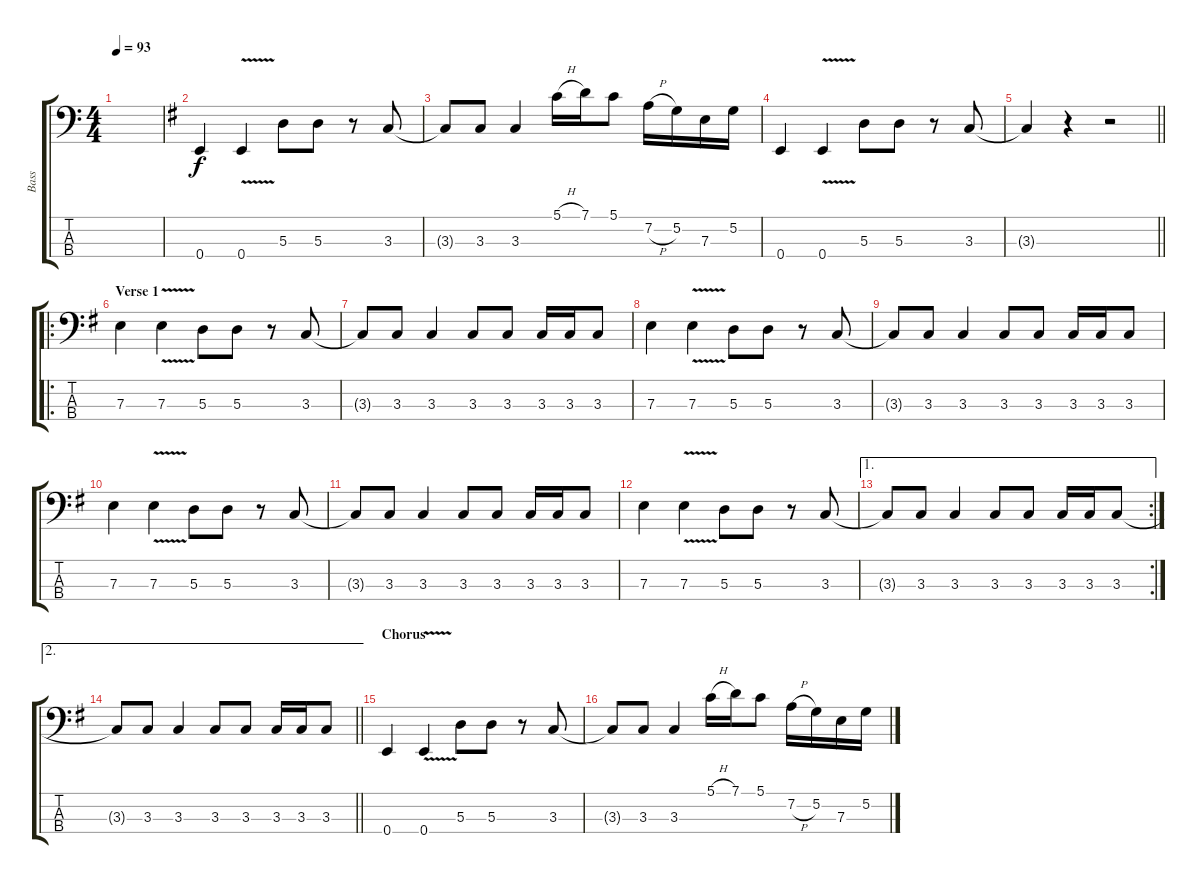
\track ("Bass" "Bass") {instrument electricbassfinger}
\staff {score tabs}
\tuning (G2 D2 A1 E1) {hide}
\ts (4 4)
\tempo 93
\clef f4
\ks c
|
\ks g
0.4.4 0.4{v}.4 5.3.8 5.3.8 r.8 3.3.8 |
3.3{t}.8 3.3.8 3.3.4 5.1{h}.16 7.1.16 5.1.8 7.2{h}.16 5.2.16 7.3.16 5.2.16 |
0.4.4 0.4{v}.4 5.3.8 5.3.8 r.8 3.3.8 |
\barLineRight lightlight
3.3{t}.4 r.4 r.2 |
\ro
\section ("" "Verse 1")
7.3.4 7.3{v}.4 5.3.8 5.3.8 r.8 3.3.8 |
3.3{t}.8 3.3.8 3.3.4 3.3.8 3.3.8 3.3.16 3.3.16 3.3.8 |
7.3.4 7.3{v}.4 5.3.8 5.3.8 r.8 3.3.8 |
3.3{t}.8 3.3.8 3.3.4 3.3.8 3.3.8 3.3.16 3.3.16 3.3.8 |
7.3.4 7.3{v}.4 5.3.8 5.3.8 r.8 3.3.8 |
3.3{t}.8 3.3.8 3.3.4 3.3.8 3.3.8 3.3.16 3.3.16 3.3.8 |
7.3.4 7.3{v}.4 5.3.8 5.3.8 r.8 3.3.8 |
\ae 1
\rc 2
3.3{t}.8 3.3.8 3.3.4 3.3.8 3.3.8 3.3.16 3.3.16 3.3.8 |
\ae 2
\barLineRight lightlight
3.3{t}.8 3.3.8 3.3.4 3.3.8 3.3.8 3.3.16 3.3.16 3.3.8 |
\section ("" "Chorus")
0.4.4 0.4{v}.4 5.3.8 5.3.8 r.8 3.3.8 |
3.3{t}.8 3.3.8 3.3.4 5.1{h}.16 7.1.16 5.1.8 7.2{h}.16 5.2.16 7.3.16 5.2.16
